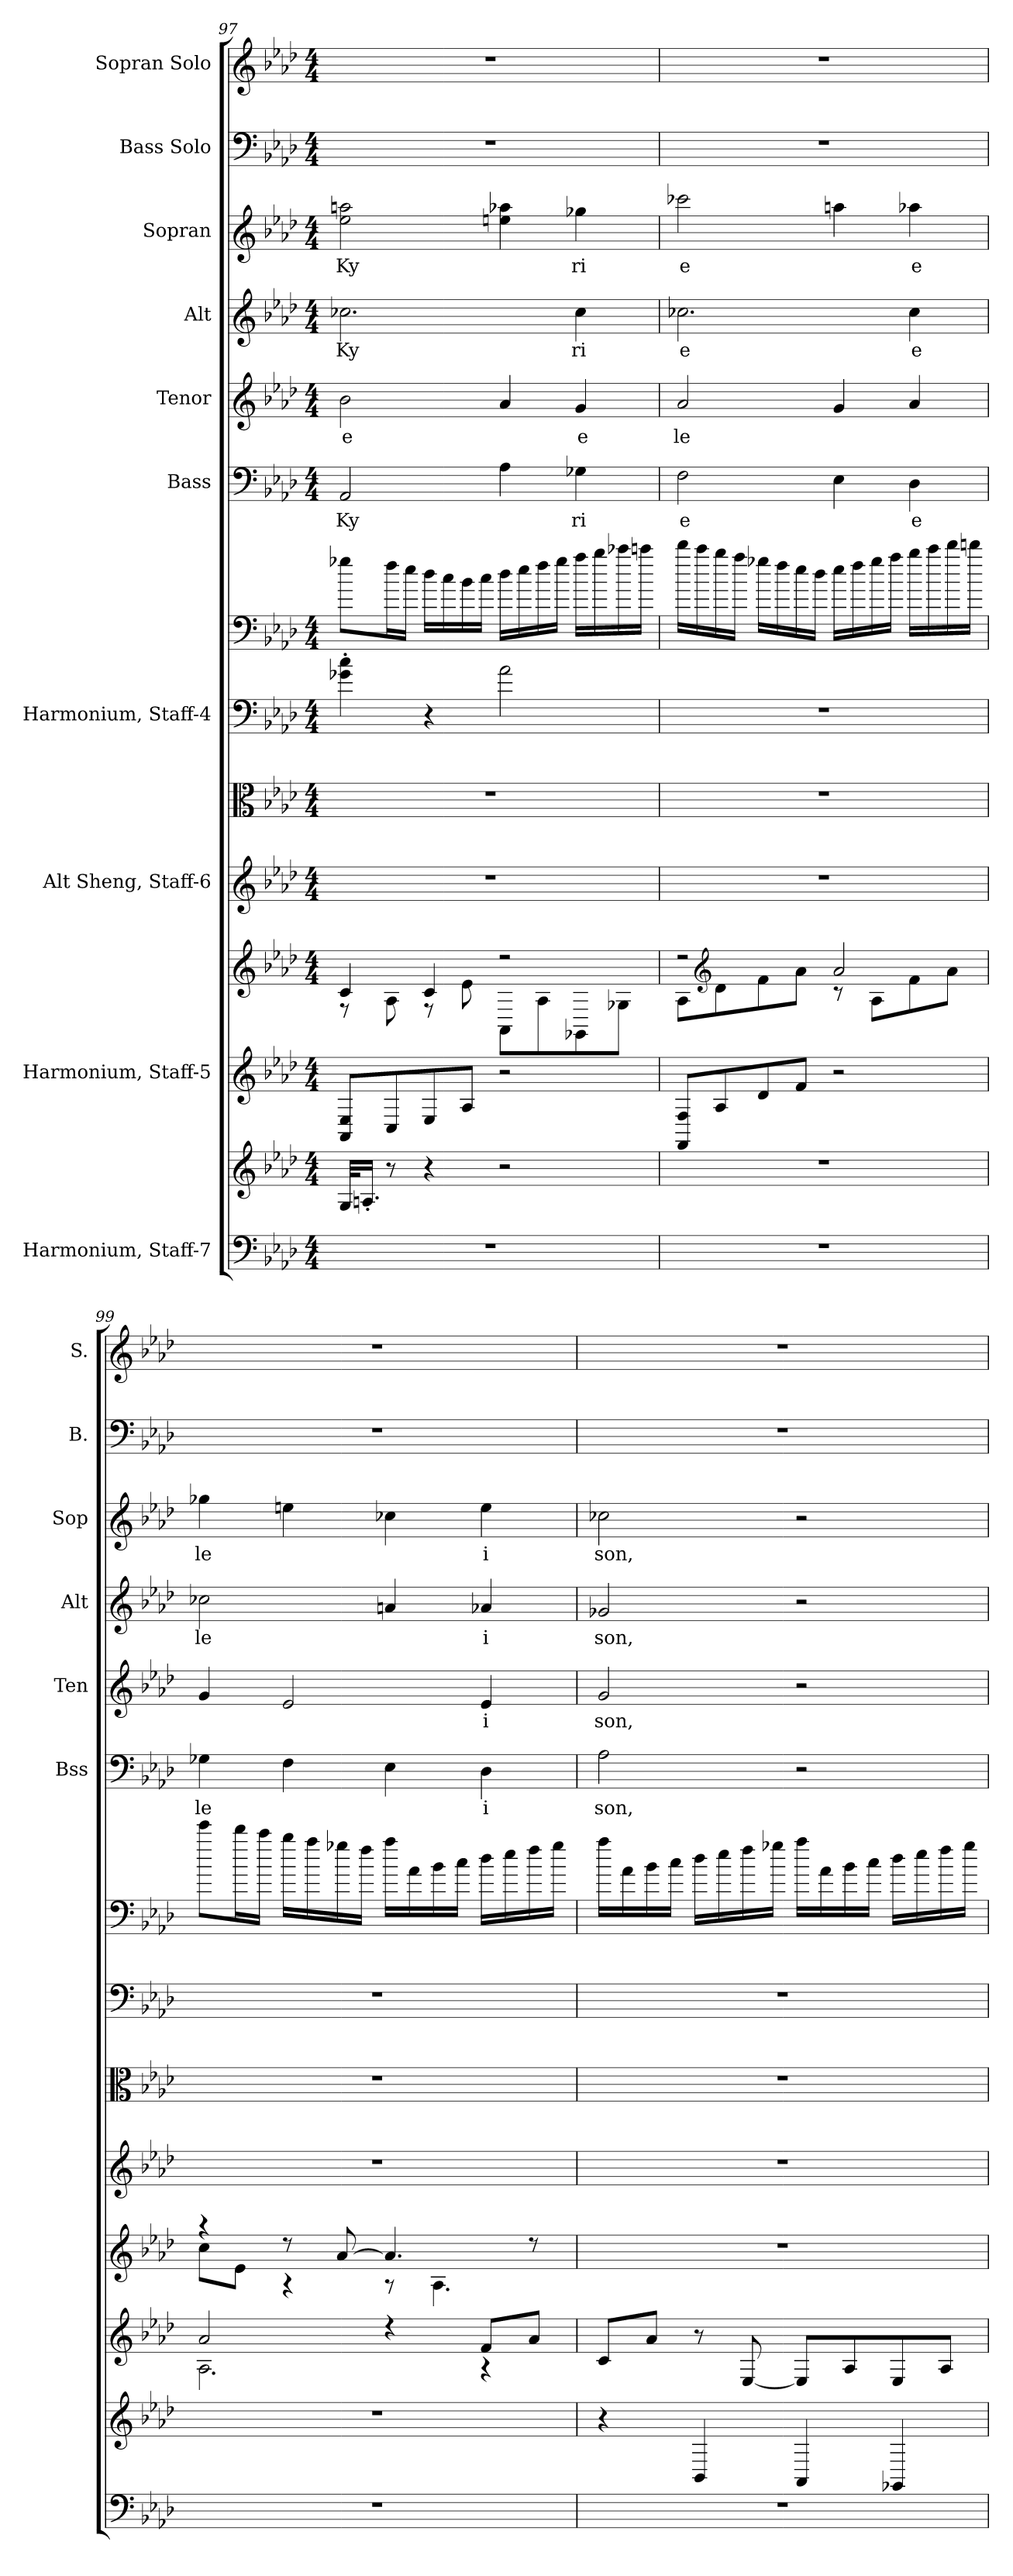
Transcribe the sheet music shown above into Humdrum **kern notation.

**kern	**kern	**kern	**kern	**kern	**kern	**kern	**kern	**kern	**text	**kern	**text	**kern	**text	**kern	**text	**kern	**kern
*part10	*part10	*part9	*part9	*part8	*part8	*part7	*part7	*part6	*part6	*part5	*part5	*part4	*part4	*part3	*part3	*part2	*part1
*staff14	*staff13	*staff12	*staff11	*staff10	*staff9	*staff8	*staff7	*staff6	*staff6	*staff5	*staff5	*staff4	*staff4	*staff3	*staff3	*staff2	*staff1
*I"Harmonium, Staff-7	*	*I"Harmonium, Staff-5	*	*I"Alt Sheng, Staff-6	*	*I"Harmonium, Staff-4	*	*I"Bass	*	*I"Tenor	*	*I"Alt	*	*I"Sopran	*	*I"Bass Solo	*I"Sopran Solo
*	*	*	*	*	*	*	*	*I'Bss	*	*I'Ten	*	*I'Alt	*	*I'Sop	*	*I'B.	*I'S.
*clefF4	*clefG2	*clefG2	*clefG2	*clefG2	*clefC3	*clefF4	*clefF4	*clefF4	*	*clefG2	*	*clefG2	*	*clefG2	*	*clefF4	*clefG2
*	*	*	*	*	*	*	*	*	*	*ITrd4c7	*	*ITrd2c3	*	*ITrd2c3	*	*	*
*k[b-e-a-d-]	*k[b-e-a-d-]	*k[b-e-a-d-]	*k[b-e-a-d-]	*k[b-e-a-d-]	*k[b-e-a-d-]	*k[b-e-a-d-]	*k[b-e-a-d-]	*k[b-e-a-d-]	*	*k[b-e-a-d-g-]	*	*k[b-]	*	*k[b-]	*	*k[b-e-a-d-]	*k[b-e-a-d-]
*M4/4	*M4/4	*M4/4	*M4/4	*M4/4	*M4/4	*M4/4	*M4/4	*M4/4	*	*M4/4	*	*M4/4	*	*M4/4	*	*M4/4	*M4/4
=97	=97	=97	=97	=97	=97	=97	=97	=97	=97	=97	=97	=97	=97	=97	=97	=97	=97
*	*	*	*^	*	*	*	*	*	*	*	*	*	*	*	*	*	*
1r	32G/KLL	8AA-/ 8E-/L	4c/	8r	1r	1r	4g-X\' 4cc\'	8gg-X\L	2AA-/	Ky	2e-\	e	2.a-X\	Ky	2cc\ 2ff#X\	Ky	1r	1r
.	16.An'/JJ	.	.	.	.	.	.	.	.	.	.	.	.	.	.	.	.	.
.	8r	8C/	.	8A-\	.	.	.	16ff\L	.	.	.	.	.	.	.	.	.	.
.	.	.	.	.	.	.	.	16ee-\JJ	.	.	.	.	.	.	.	.	.	.
.	4r	8E-/	4c/	8r	.	.	4r	16dd-\LL	.	.	.	.	.	.	.	.	.	.
.	.	.	.	.	.	.	.	16cc\	.	.	.	.	.	.	.	.	.	.
.	.	8A-/J	.	8e-\	.	.	.	16b-\	.	.	.	.	.	.	.	.	.	.
.	.	.	.	.	.	.	.	16cc\JJ	.	.	.	.	.	.	.	.	.	.
.	2r	2r	2r	8AA-\L	.	.	2a-\	16dd-\LL	4A-\	.	4d-/	.	.	.	4cc#X\ 4ffn\	.	.	.
.	.	.	.	.	.	.	.	16ee-\	.	.	.	.	.	.	.	.	.	.
.	.	.	.	8A-\	.	.	.	16ff\	.	.	.	.	.	.	.	.	.	.
.	.	.	.	.	.	.	.	16gg-\JJ	.	.	.	.	.	.	.	.	.	.
.	.	.	.	8GG-X\	.	.	.	16aa-\LL	4G-X\	ri	4c/	e	4a-\	ri	4ee-X\	ri	.	.
.	.	.	.	.	.	.	.	16bb-\	.	.	.	.	.	.	.	.	.	.
.	.	.	.	8G-X\J	.	.	.	16ccc-X\	.	.	.	.	.	.	.	.	.	.
.	.	.	.	.	.	.	.	16cccn\JJ	.	.	.	.	.	.	.	.	.	.
!!LO:PB:g=z
=98	=98	=98	=98	=98	=98	=98	=98	=98	=98	=98	=98	=98	=98	=98	=98	=98	=98	=98
1r	1r	8FF/ 8F/L	2r	8A-\L	1r	1r	1r	16ddd-\LL	2F\	e	2d-/	le	2.a-X\	e	2aa-X\	e	1r	1r
.	.	.	.	.	.	.	.	16ccc\	.	.	.	.	.	.	.	.	.	.
*	*	*	*clefG2	*	*	*	*	*	*	*	*	*	*	*	*	*	*	*
.	.	8A-/	.	8d-\	.	.	.	16bb-\	.	.	.	.	.	.	.	.	.	.
.	.	.	.	.	.	.	.	16aa-\JJ	.	.	.	.	.	.	.	.	.	.
.	.	8d-/	.	8f\	.	.	.	16gg-X\LL	.	.	.	.	.	.	.	.	.	.
.	.	.	.	.	.	.	.	16ff\	.	.	.	.	.	.	.	.	.	.
.	.	8f/J	.	8a-\J	.	.	.	16ee-\	.	.	.	.	.	.	.	.	.	.
.	.	.	.	.	.	.	.	16dd-\JJ	.	.	.	.	.	.	.	.	.	.
.	.	2r	2a-/	8r	.	.	.	16ee-\LL	4E-\	.	4c/	.	.	.	4ff#X\	.	.	.
.	.	.	.	.	.	.	.	16ff\	.	.	.	.	.	.	.	.	.	.
.	.	.	.	8A-\L	.	.	.	16gg-\	.	.	.	.	.	.	.	.	.	.
.	.	.	.	.	.	.	.	16aa-\JJ	.	.	.	.	.	.	.	.	.	.
.	.	.	.	8f\	.	.	.	16bb-\LL	4D-\	e	4d-/	.	4a-\	e	4ffn\	e	.	.
.	.	.	.	.	.	.	.	16ccc\	.	.	.	.	.	.	.	.	.	.
.	.	.	.	8a-\J	.	.	.	16ddd-\	.	.	.	.	.	.	.	.	.	.
.	.	.	.	.	.	.	.	16dddn\JJ	.	.	.	.	.	.	.	.	.	.
=99	=99	=99	=99	=99	=99	=99	=99	=99	=99	=99	=99	=99	=99	=99	=99	=99	=99	=99
*	*	*^	*	*	*	*	*	*	*	*	*	*	*	*	*	*	*	*
1r	1r	2a-/	2.A-\	4r	8cc\L	1r	1r	1r	8eee-\L	4G-X\	le	4c/	.	2a-X\	le	4ee-X\	le	1r	1r
.	.	.	.	.	8e-\J	.	.	.	16ddd-\L	.	.	.	.	.	.	.	.	.	.
.	.	.	.	.	.	.	.	.	16ccc\JJ	.	.	.	.	.	.	.	.	.	.
.	.	.	.	8r	4r	.	.	.	16bb-\LL	4F\	.	2A-/	.	.	.	4cc#X\	.	.	.
.	.	.	.	.	.	.	.	.	16aa-\	.	.	.	.	.	.	.	.	.	.
.	.	.	.	[8a-/	.	.	.	.	16gg-X\	.	.	.	.	.	.	.	.	.	.
.	.	.	.	.	.	.	.	.	16ff\JJ	.	.	.	.	.	.	.	.	.	.
.	.	4r	.	4.a-/]	8r	.	.	.	16aa-\LL	4E-\	.	.	.	4f#X/	.	4a-X\	.	.	.
.	.	.	.	.	.	.	.	.	16a-\	.	.	.	.	.	.	.	.	.	.
.	.	.	.	.	4.A-\	.	.	.	16b-\	.	.	.	.	.	.	.	.	.	.
.	.	.	.	.	.	.	.	.	16cc\JJ	.	.	.	.	.	.	.	.	.	.
.	.	8f/L	4r	.	.	.	.	.	16dd-\LL	4D-\	i	4A-/	i	4fn/	i	4cc#\	i	.	.
.	.	.	.	.	.	.	.	.	16ee-\	.	.	.	.	.	.	.	.	.	.
.	.	8a-/J	.	8r	.	.	.	.	16ff\	.	.	.	.	.	.	.	.	.	.
.	.	.	.	.	.	.	.	.	16gg-\JJ	.	.	.	.	.	.	.	.	.	.
*	*	*v	*v	*	*	*	*	*	*	*	*	*	*	*	*	*	*	*	*
*	*	*	*v	*v	*	*	*	*	*	*	*	*	*	*	*	*	*	*
!!LO:PB:g=z
=100	=100	=100	=100	=100	=100	=100	=100	=100	=100	=100	=100	=100	=100	=100	=100	=100	=100
1r	4r	8c/L	1r	1r	1r	1r	16aa-\LL	2A-\	son,	2c/	son,	2e-X/	son,	2a-X\	son,	1r	1r
.	.	.	.	.	.	.	16a-\	.	.	.	.	.	.	.	.	.	.
.	.	8a-/J	.	.	.	.	16b-\	.	.	.	.	.	.	.	.	.	.
.	.	.	.	.	.	.	16cc\JJ	.	.	.	.	.	.	.	.	.	.
.	4BB-/	8r	.	.	.	.	16dd-\LL	.	.	.	.	.	.	.	.	.	.
.	.	.	.	.	.	.	16ee-\	.	.	.	.	.	.	.	.	.	.
.	.	[8E-/	.	.	.	.	16ff\	.	.	.	.	.	.	.	.	.	.
.	.	.	.	.	.	.	16gg-X\JJ	.	.	.	.	.	.	.	.	.	.
.	4AA-/	8E-/L]	.	.	.	.	16aa-\LL	2r	.	2r	.	2r	.	2r	.	.	.
.	.	.	.	.	.	.	16a-\	.	.	.	.	.	.	.	.	.	.
.	.	8A-/	.	.	.	.	16b-\	.	.	.	.	.	.	.	.	.	.
.	.	.	.	.	.	.	16cc\JJ	.	.	.	.	.	.	.	.	.	.
.	4GG-X/	8E-/	.	.	.	.	16dd-\LL	.	.	.	.	.	.	.	.	.	.
.	.	.	.	.	.	.	16ee-\	.	.	.	.	.	.	.	.	.	.
.	.	8A-/J	.	.	.	.	16ff\	.	.	.	.	.	.	.	.	.	.
.	.	.	.	.	.	.	16gg-\JJ	.	.	.	.	.	.	.	.	.	.
=	=	=	=	=	=	=	=	=	=	=	=	=	=	=	=	=	=
*-	*-	*-	*-	*-	*-	*-	*-	*-	*-	*-	*-	*-	*-	*-	*-	*-	*-
